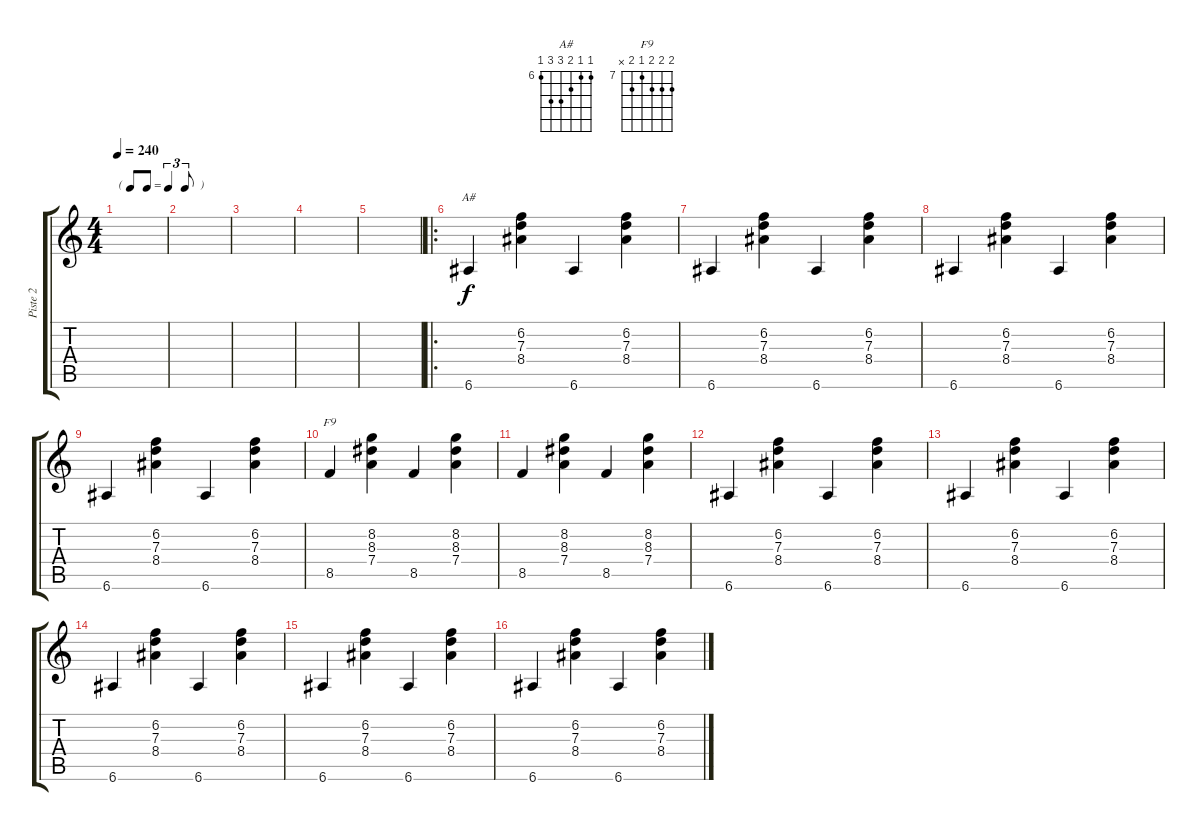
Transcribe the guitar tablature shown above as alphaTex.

\track ("Piste 2" "Piste 2") {instrument acousticguitarnylon}
\staff {score tabs}
\tuning (E4 B3 G3 D3 A2 E2) {hide}
\chord ("A#" 6 6 7 8 8 6) {firstfret 6}
\chord ("F9" 8 8 8 7 8 x) {firstfret 7}
\ts (4 4)
\tf triplet8th
\tempo 240
\clef g2
\ks c
|
|
|
|
|
\ro
6.6.4{ch "A#"} (6.2 7.3 8.4).4 6.6.4 (6.2 7.3 8.4).4 |
6.6.4 (6.2 7.3 8.4).4 6.6.4 (6.2 7.3 8.4).4 |
6.6.4 (6.2 7.3 8.4).4 6.6.4 (6.2 7.3 8.4).4 |
6.6.4 (6.2 7.3 8.4).4 6.6.4 (6.2 7.3 8.4).4 |
8.5.4{ch "F9"} (8.2 8.3 7.4).4 8.5.4 (8.2 8.3 7.4).4 |
8.5.4 (8.2 8.3 7.4).4 8.5.4 (8.2 8.3 7.4).4 |
6.6.4 (6.2 7.3 8.4).4 6.6.4 (6.2 7.3 8.4).4 |
6.6.4 (6.2 7.3 8.4).4 6.6.4 (6.2 7.3 8.4).4 |
6.6.4 (6.2 7.3 8.4).4 6.6.4 (6.2 7.3 8.4).4 |
6.6.4 (6.2 7.3 8.4).4 6.6.4 (6.2 7.3 8.4).4 |
6.6.4 (6.2 7.3 8.4).4 6.6.4 (6.2 7.3 8.4).4
